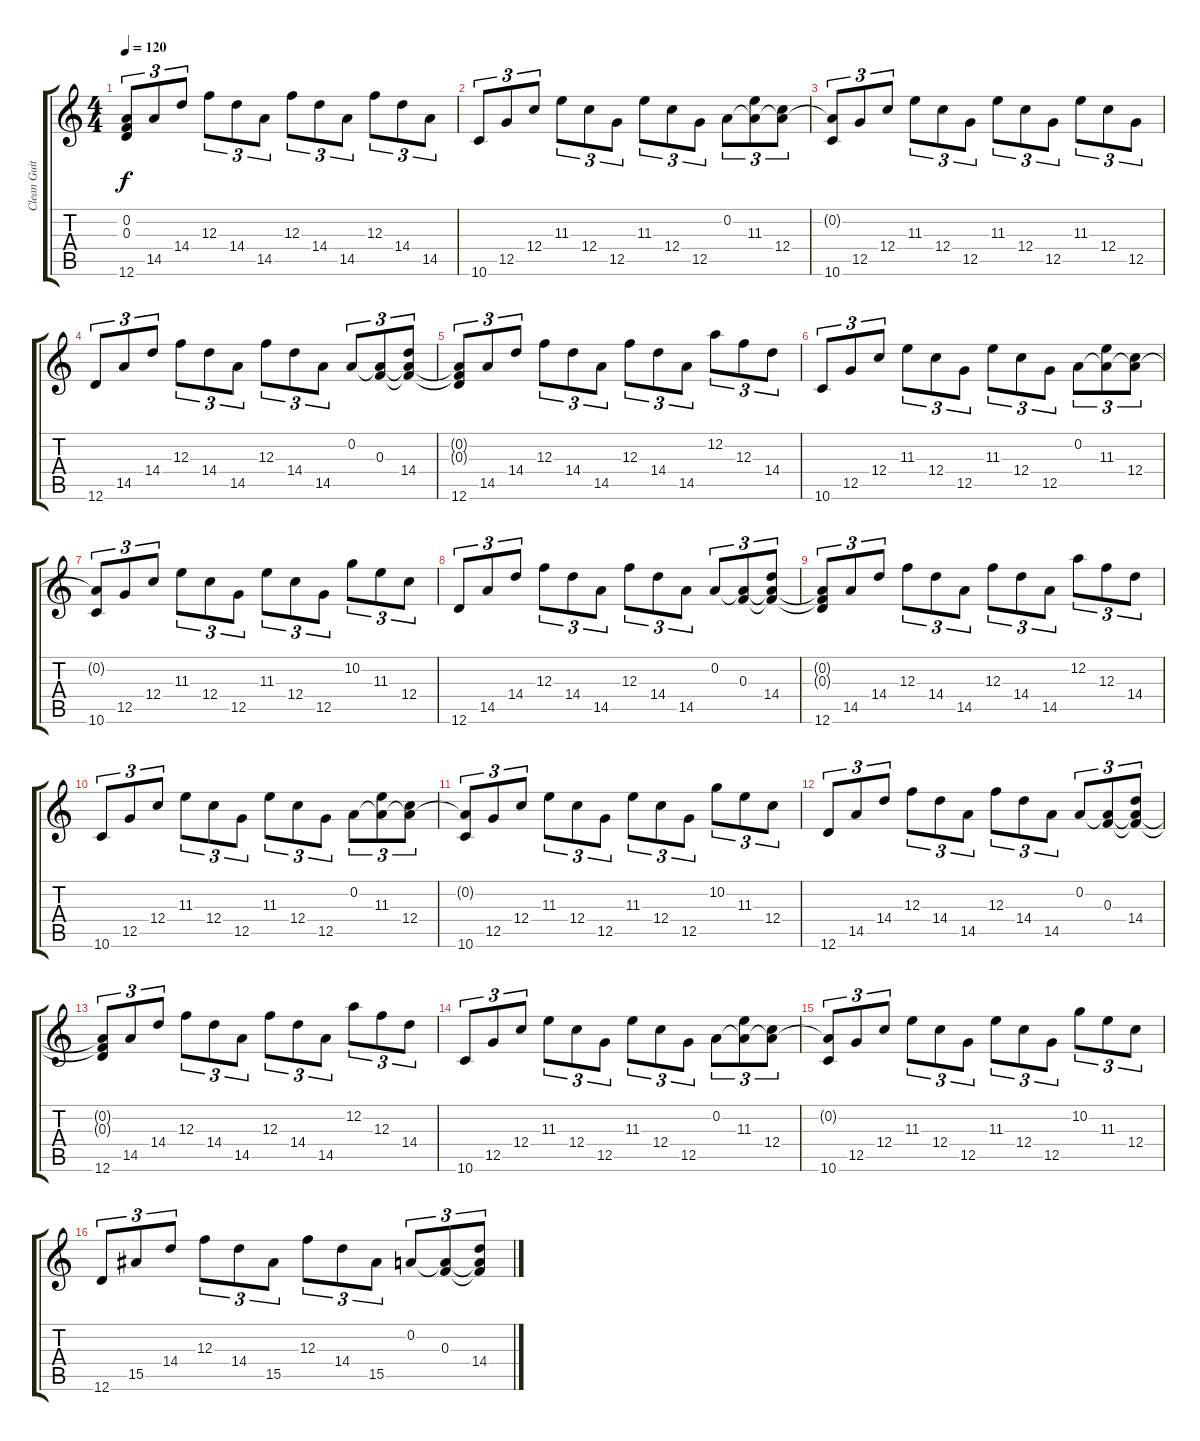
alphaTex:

\track ("Clean Guitar" "Clean Guit") {instrument electricguitarclean}
\staff {score tabs}
\tuning (D4 A3 F3 C3 G2 D2) {hide}
\ts (4 4)
\tempo 120
\clef g2
\ks c
(0.2{t} 0.3{t} 12.6).8{tu (3 2) dy f} 14.5.8{tu (3 2)} 14.4.8{tu (3 2)} 12.3.8{tu (3 2)} 14.4.8{tu (3 2)} 14.5.8{tu (3 2)} 12.3.8{tu (3 2)} 14.4.8{tu (3 2)} 14.5.8{tu (3 2)} 12.3.8{tu (3 2)} 14.4.8{tu (3 2)} 14.5.8{tu (3 2)} |
10.6.8{tu (3 2)} 12.5.8{tu (3 2)} 12.4.8{tu (3 2)} 11.3.8{tu (3 2)} 12.4.8{tu (3 2)} 12.5.8{tu (3 2)} 11.3.8{tu (3 2)} 12.4.8{tu (3 2)} 12.5.8{tu (3 2)} 0.2.8{tu (3 2)} (0.2{t} 11.3).8{tu (3 2)} (0.2{t} 12.4).8{tu (3 2)} |
(0.2{t} 10.6).8{tu (3 2)} 12.5.8{tu (3 2)} 12.4.8{tu (3 2)} 11.3.8{tu (3 2)} 12.4.8{tu (3 2)} 12.5.8{tu (3 2)} 11.3.8{tu (3 2)} 12.4.8{tu (3 2)} 12.5.8{tu (3 2)} 11.3.8{tu (3 2)} 12.4.8{tu (3 2)} 12.5.8{tu (3 2)} |
12.6.8{tu (3 2)} 14.5.8{tu (3 2)} 14.4.8{tu (3 2)} 12.3.8{tu (3 2)} 14.4.8{tu (3 2)} 14.5.8{tu (3 2)} 12.3.8{tu (3 2)} 14.4.8{tu (3 2)} 14.5.8{tu (3 2)} 0.2.8{tu (3 2)} (0.2{t} 0.3).8{tu (3 2)} (0.2{t} 0.3{t} 14.4).8{tu (3 2)} |
(0.2{t} 0.3{t} 12.6).8{tu (3 2)} 14.5.8{tu (3 2)} 14.4.8{tu (3 2)} 12.3.8{tu (3 2)} 14.4.8{tu (3 2)} 14.5.8{tu (3 2)} 12.3.8{tu (3 2)} 14.4.8{tu (3 2)} 14.5.8{tu (3 2)} 12.2.8{tu (3 2)} 12.3.8{tu (3 2)} 14.4.8{tu (3 2)} |
10.6.8{tu (3 2)} 12.5.8{tu (3 2)} 12.4.8{tu (3 2)} 11.3.8{tu (3 2)} 12.4.8{tu (3 2)} 12.5.8{tu (3 2)} 11.3.8{tu (3 2)} 12.4.8{tu (3 2)} 12.5.8{tu (3 2)} 0.2.8{tu (3 2)} (0.2{t} 11.3).8{tu (3 2)} (0.2{t} 12.4).8{tu (3 2)} |
(0.2{t} 10.6).8{tu (3 2)} 12.5.8{tu (3 2)} 12.4.8{tu (3 2)} 11.3.8{tu (3 2)} 12.4.8{tu (3 2)} 12.5.8{tu (3 2)} 11.3.8{tu (3 2)} 12.4.8{tu (3 2)} 12.5.8{tu (3 2)} 10.2.8{tu (3 2)} 11.3.8{tu (3 2)} 12.4.8{tu (3 2)} |
12.6.8{tu (3 2)} 14.5.8{tu (3 2)} 14.4.8{tu (3 2)} 12.3.8{tu (3 2)} 14.4.8{tu (3 2)} 14.5.8{tu (3 2)} 12.3.8{tu (3 2)} 14.4.8{tu (3 2)} 14.5.8{tu (3 2)} 0.2.8{tu (3 2)} (0.2{t} 0.3).8{tu (3 2)} (0.2{t} 0.3{t} 14.4).8{tu (3 2)} |
(0.2{t} 0.3{t} 12.6).8{tu (3 2)} 14.5.8{tu (3 2)} 14.4.8{tu (3 2)} 12.3.8{tu (3 2)} 14.4.8{tu (3 2)} 14.5.8{tu (3 2)} 12.3.8{tu (3 2)} 14.4.8{tu (3 2)} 14.5.8{tu (3 2)} 12.2.8{tu (3 2)} 12.3.8{tu (3 2)} 14.4.8{tu (3 2)} |
10.6.8{tu (3 2)} 12.5.8{tu (3 2)} 12.4.8{tu (3 2)} 11.3.8{tu (3 2)} 12.4.8{tu (3 2)} 12.5.8{tu (3 2)} 11.3.8{tu (3 2)} 12.4.8{tu (3 2)} 12.5.8{tu (3 2)} 0.2.8{tu (3 2)} (0.2{t} 11.3).8{tu (3 2)} (0.2{t} 12.4).8{tu (3 2)} |
(0.2{t} 10.6).8{tu (3 2)} 12.5.8{tu (3 2)} 12.4.8{tu (3 2)} 11.3.8{tu (3 2)} 12.4.8{tu (3 2)} 12.5.8{tu (3 2)} 11.3.8{tu (3 2)} 12.4.8{tu (3 2)} 12.5.8{tu (3 2)} 10.2.8{tu (3 2)} 11.3.8{tu (3 2)} 12.4.8{tu (3 2)} |
12.6.8{tu (3 2)} 14.5.8{tu (3 2)} 14.4.8{tu (3 2)} 12.3.8{tu (3 2)} 14.4.8{tu (3 2)} 14.5.8{tu (3 2)} 12.3.8{tu (3 2)} 14.4.8{tu (3 2)} 14.5.8{tu (3 2)} 0.2.8{tu (3 2)} (0.2{t} 0.3).8{tu (3 2)} (0.2{t} 0.3{t} 14.4).8{tu (3 2)} |
(0.2{t} 0.3{t} 12.6).8{tu (3 2)} 14.5.8{tu (3 2)} 14.4.8{tu (3 2)} 12.3.8{tu (3 2)} 14.4.8{tu (3 2)} 14.5.8{tu (3 2)} 12.3.8{tu (3 2)} 14.4.8{tu (3 2)} 14.5.8{tu (3 2)} 12.2.8{tu (3 2)} 12.3.8{tu (3 2)} 14.4.8{tu (3 2)} |
10.6.8{tu (3 2)} 12.5.8{tu (3 2)} 12.4.8{tu (3 2)} 11.3.8{tu (3 2)} 12.4.8{tu (3 2)} 12.5.8{tu (3 2)} 11.3.8{tu (3 2)} 12.4.8{tu (3 2)} 12.5.8{tu (3 2)} 0.2.8{tu (3 2)} (0.2{t} 11.3).8{tu (3 2)} (0.2{t} 12.4).8{tu (3 2)} |
(0.2{t} 10.6).8{tu (3 2)} 12.5.8{tu (3 2)} 12.4.8{tu (3 2)} 11.3.8{tu (3 2)} 12.4.8{tu (3 2)} 12.5.8{tu (3 2)} 11.3.8{tu (3 2)} 12.4.8{tu (3 2)} 12.5.8{tu (3 2)} 10.2.8{tu (3 2)} 11.3.8{tu (3 2)} 12.4.8{tu (3 2)} |
12.6.8{tu (3 2)} 15.5.8{tu (3 2)} 14.4.8{tu (3 2)} 12.3.8{tu (3 2)} 14.4.8{tu (3 2)} 15.5.8{tu (3 2)} 12.3.8{tu (3 2)} 14.4.8{tu (3 2)} 15.5.8{tu (3 2)} 0.2.8{tu (3 2)} (0.2{t} 0.3).8{tu (3 2)} (0.2{t} 0.3{t} 14.4).8{tu (3 2)}
